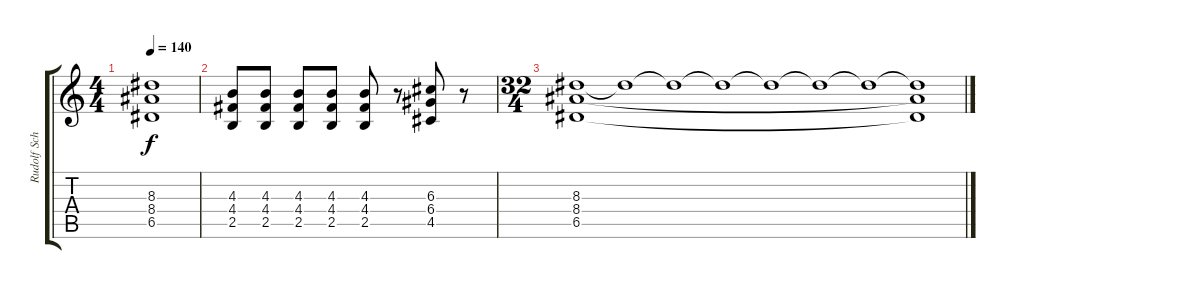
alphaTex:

\track ("Rudolf Schenker" "Rudolf Sch") {instrument distortionguitar}
\staff {score tabs}
\tuning (E4 B3 G3 D3 A2 E2) {hide}
\ts (4 4)
\tempo 140
\clef g2
\ks c
(8.3 8.4 6.5).1{dy f} |
(4.3 4.4 2.5).8 (4.3 4.4 2.5).8 (4.3 4.4 2.5).8 (4.3 4.4 2.5).8 (4.3 4.4 2.5).8 r.8 (6.3 6.4 4.5).8 r.8 |
\ts (32 4)
(8.3 8.4 6.5).1{volume 0} 8.3{t}.1 8.3{t}.1 8.3{t}.1 8.3{t}.1 8.3{t}.1 8.3{t}.1 (8.3{t} 8.4{t} 6.5{t}).1
